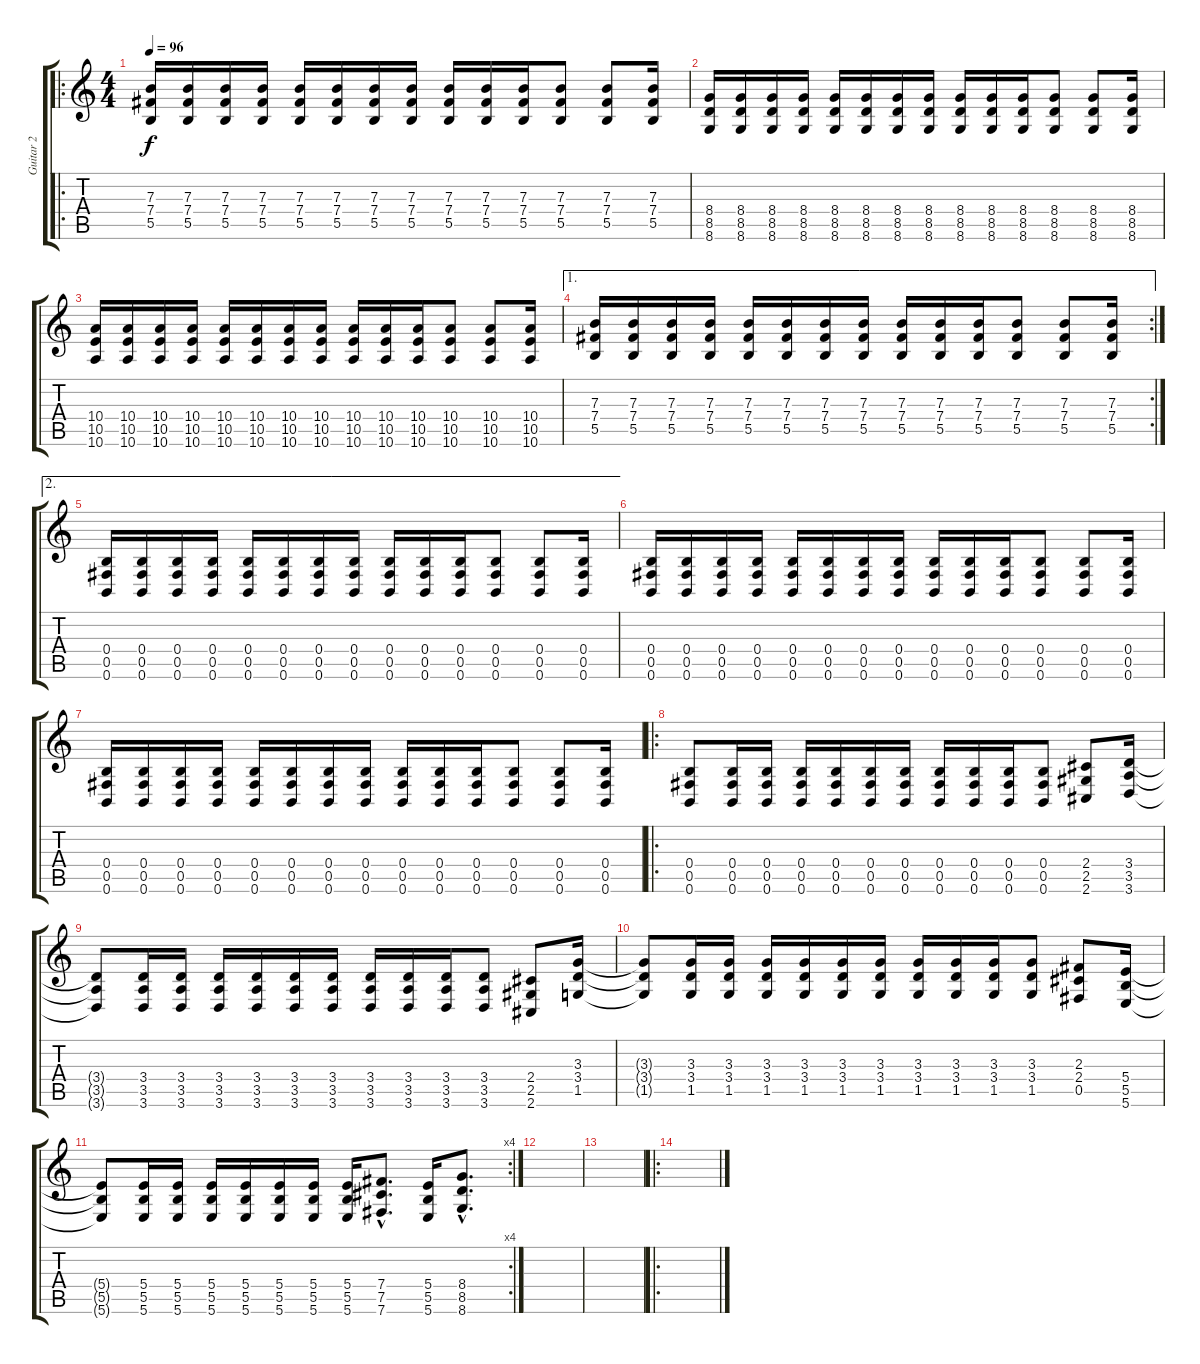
\track ("Guitar 2" "Guitar 2") {instrument distortionguitar}
\staff {score tabs}
\tuning (Db4 Ab3 E3 B2 Gb2 B1) {hide}
\ro
\ts (4 4)
\tempo 96
\clef g2
\ks c
(7.3 7.4 5.5).16{dy f} (7.3 7.4 5.5).16 (7.3 7.4 5.5).16 (7.3 7.4 5.5).16 (7.3 7.4 5.5).16 (7.3 7.4 5.5).16 (7.3 7.4 5.5).16 (7.3 7.4 5.5).16 (7.3 7.4 5.5).16 (7.3 7.4 5.5).16 (7.3 7.4 5.5).16 (7.3 7.4 5.5).8 (7.3 7.4 5.5).8 (7.3 7.4 5.5).16 |
(8.4 8.5 8.6).16 (8.4 8.5 8.6).16 (8.4 8.5 8.6).16 (8.4 8.5 8.6).16 (8.4 8.5 8.6).16 (8.4 8.5 8.6).16 (8.4 8.5 8.6).16 (8.4 8.5 8.6).16 (8.4 8.5 8.6).16 (8.4 8.5 8.6).16 (8.4 8.5 8.6).16 (8.4 8.5 8.6).8 (8.4 8.5 8.6).8 (8.4 8.5 8.6).16 |
(10.4 10.5 10.6).16 (10.4 10.5 10.6).16 (10.4 10.5 10.6).16 (10.4 10.5 10.6).16 (10.4 10.5 10.6).16 (10.4 10.5 10.6).16 (10.4 10.5 10.6).16 (10.4 10.5 10.6).16 (10.4 10.5 10.6).16 (10.4 10.5 10.6).16 (10.4 10.5 10.6).16 (10.4 10.5 10.6).8 (10.4 10.5 10.6).8 (10.4 10.5 10.6).16 |
\ae 1
\rc 2
(7.3 7.4 5.5).16 (7.3 7.4 5.5).16 (7.3 7.4 5.5).16 (7.3 7.4 5.5).16 (7.3 7.4 5.5).16 (7.3 7.4 5.5).16 (7.3 7.4 5.5).16 (7.3 7.4 5.5).16 (7.3 7.4 5.5).16 (7.3 7.4 5.5).16 (7.3 7.4 5.5).16 (7.3 7.4 5.5).8 (7.3 7.4 5.5).8 (7.3 7.4 5.5).16 |
\ae 2
(0.4 0.5 0.6).16 (0.4 0.5 0.6).16 (0.4 0.5 0.6).16 (0.4 0.5 0.6).16 (0.4 0.5 0.6).16 (0.4 0.5 0.6).16 (0.4 0.5 0.6).16 (0.4 0.5 0.6).16 (0.4 0.5 0.6).16 (0.4 0.5 0.6).16 (0.4 0.5 0.6).16 (0.4 0.5 0.6).8 (0.4 0.5 0.6).8 (0.4 0.5 0.6).16 |
(0.4 0.5 0.6).16 (0.4 0.5 0.6).16 (0.4 0.5 0.6).16 (0.4 0.5 0.6).16 (0.4 0.5 0.6).16 (0.4 0.5 0.6).16 (0.4 0.5 0.6).16 (0.4 0.5 0.6).16 (0.4 0.5 0.6).16 (0.4 0.5 0.6).16 (0.4 0.5 0.6).16 (0.4 0.5 0.6).8 (0.4 0.5 0.6).8 (0.4 0.5 0.6).16 |
(0.4 0.5 0.6).16 (0.4 0.5 0.6).16 (0.4 0.5 0.6).16 (0.4 0.5 0.6).16 (0.4 0.5 0.6).16 (0.4 0.5 0.6).16 (0.4 0.5 0.6).16 (0.4 0.5 0.6).16 (0.4 0.5 0.6).16 (0.4 0.5 0.6).16 (0.4 0.5 0.6).16 (0.4 0.5 0.6).8 (0.4 0.5 0.6).8 (0.4 0.5 0.6).16 |
\ro
(0.4 0.5 0.6).8 (0.4 0.5 0.6).16 (0.4 0.5 0.6).16 (0.4 0.5 0.6).16 (0.4 0.5 0.6).16 (0.4 0.5 0.6).16 (0.4 0.5 0.6).16 (0.4 0.5 0.6).16 (0.4 0.5 0.6).16 (0.4 0.5 0.6).16 (0.4 0.5 0.6).8 (2.4 2.5 2.6).8 (3.4 3.5 3.6).16 |
(3.4{t} 3.5{t} 3.6{t}).8 (3.4 3.5 3.6).16 (3.4 3.5 3.6).16 (3.4 3.5 3.6).16 (3.4 3.5 3.6).16 (3.4 3.5 3.6).16 (3.4 3.5 3.6).16 (3.4 3.5 3.6).16 (3.4 3.5 3.6).16 (3.4 3.5 3.6).16 (3.4 3.5 3.6).8 (2.4 2.5 2.6).8 (3.3 3.4 1.5).16 |
(3.3{t} 3.4{t} 1.5{t}).8 (3.3 3.4 1.5).16 (3.3 3.4 1.5).16 (3.3 3.4 1.5).16 (3.3 3.4 1.5).16 (3.3 3.4 1.5).16 (3.3 3.4 1.5).16 (3.3 3.4 1.5).16 (3.3 3.4 1.5).16 (3.3 3.4 1.5).16 (3.3 3.4 1.5).8 (2.3 2.4 0.5).8 (5.4 5.5 5.6).16 |
\rc 4
(5.4{t} 5.5{t} 5.6{t}).8 (5.4 5.5 5.6).16 (5.4 5.5 5.6).16 (5.4 5.5 5.6).16 (5.4 5.5 5.6).16 (5.4 5.5 5.6).16 (5.4 5.5 5.6).16 (5.4 5.5 5.6).16 (7.4{hac} 7.5{hac} 7.6{hac}).8{d} (5.4 5.5 5.6).16 (8.4{hac} 8.5{hac} 8.6{hac}).8{d} |
|
|
\ro
